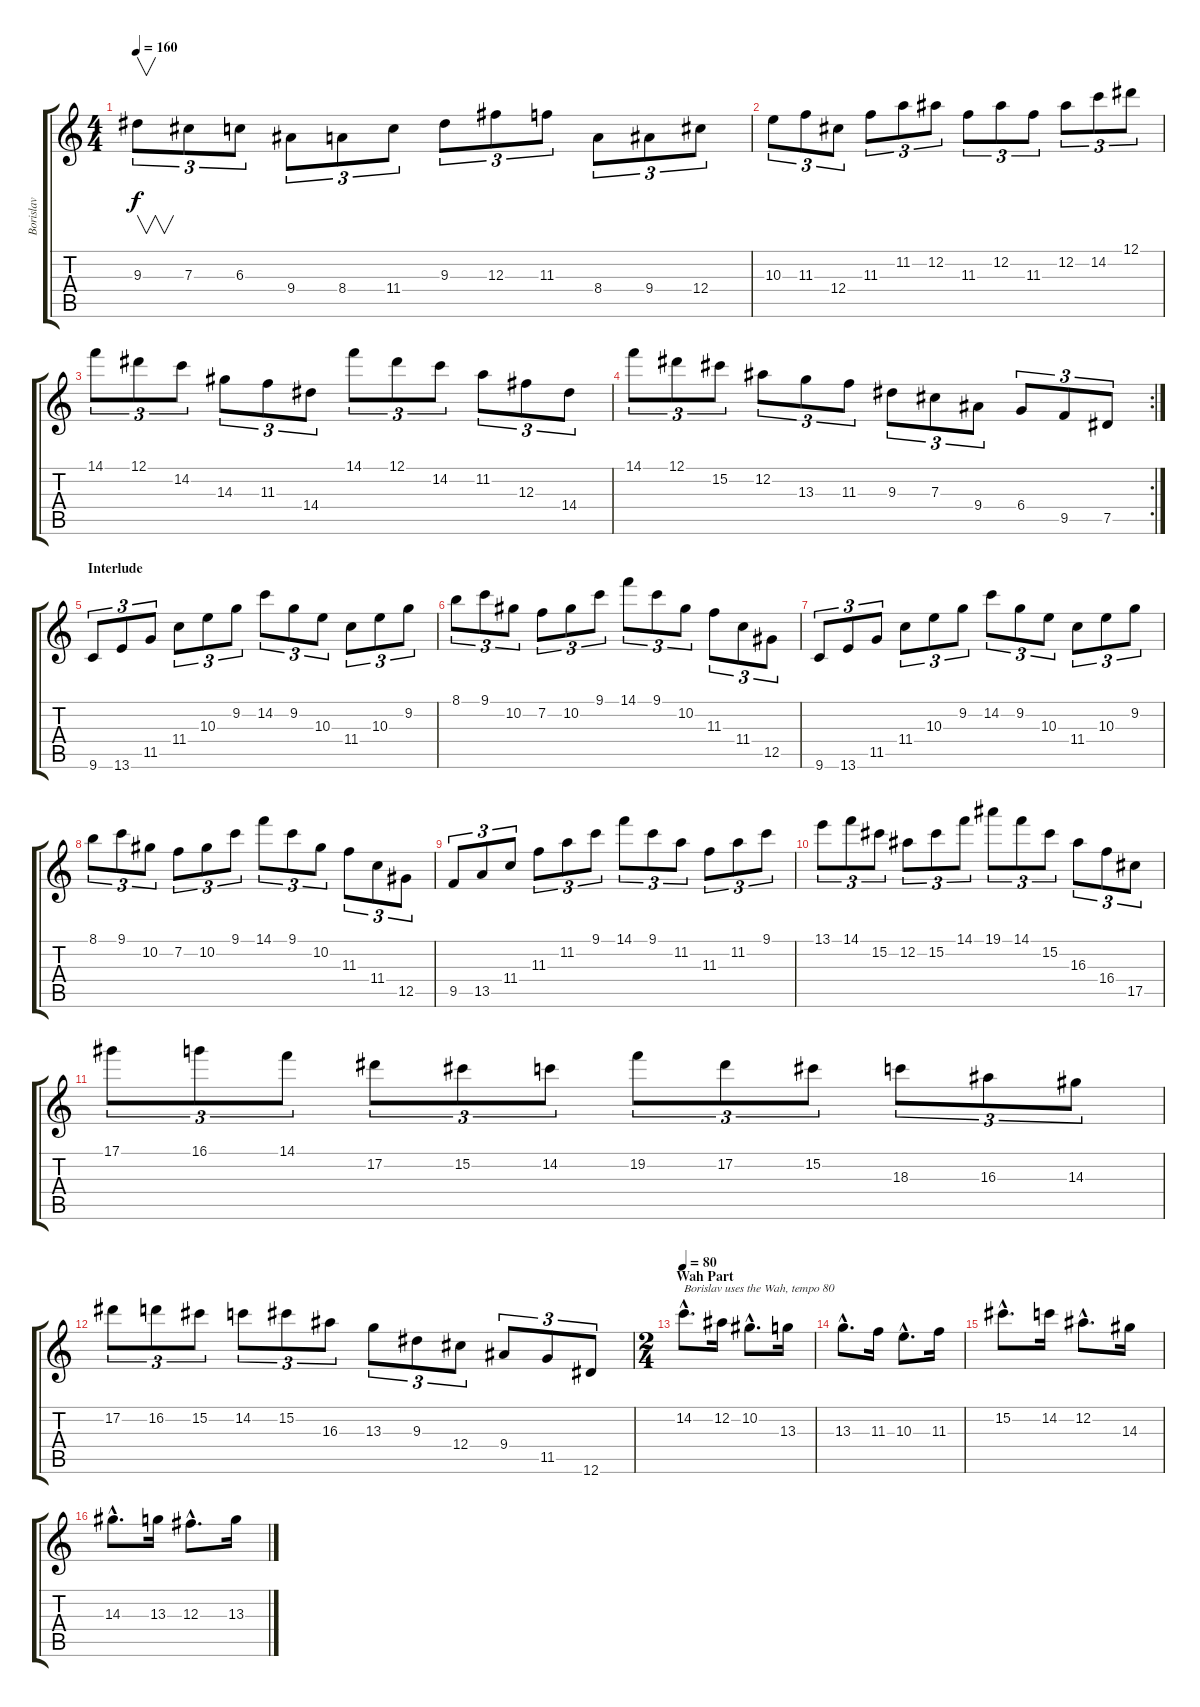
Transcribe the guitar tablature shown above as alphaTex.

\track ("Borislav" "Borislav") {instrument distortionguitar}
\staff {score tabs}
\tuning (Eb4 Bb3 Gb3 Db3 Ab2 Eb2) {hide}
\ts (4 4)
\tempo 160
\clef g2
\ks c
9.3.8{v tu (3 2) dy f} 7.3.8{tu (3 2)} 6.3.8{tu (3 2)} 9.4.8{tu (3 2)} 8.4.8{tu (3 2)} 11.4.8{tu (3 2)} 9.3.8{tu (3 2)} 12.3.8{tu (3 2)} 11.3.8{tu (3 2)} 8.4.8{tu (3 2)} 9.4.8{tu (3 2)} 12.4.8{tu (3 2)} |
10.3.8{tu (3 2)} 11.3.8{tu (3 2)} 12.4.8{tu (3 2)} 11.3.8{tu (3 2)} 11.2.8{tu (3 2)} 12.2.8{tu (3 2)} 11.3.8{tu (3 2)} 12.2.8{tu (3 2)} 11.3.8{tu (3 2)} 12.2.8{tu (3 2)} 14.2.8{tu (3 2)} 12.1.8{tu (3 2)} |
14.1.8{tu (3 2)} 12.1.8{tu (3 2)} 14.2.8{tu (3 2)} 14.3.8{tu (3 2)} 11.3.8{tu (3 2)} 14.4.8{tu (3 2)} 14.1.8{tu (3 2)} 12.1.8{tu (3 2)} 14.2.8{tu (3 2)} 11.2.8{tu (3 2)} 12.3.8{tu (3 2)} 14.4.8{tu (3 2)} |
\rc 2
14.1.8{tu (3 2)} 12.1.8{tu (3 2)} 15.2.8{tu (3 2)} 12.2.8{tu (3 2)} 13.3.8{tu (3 2)} 11.3.8{tu (3 2)} 9.3.8{tu (3 2)} 7.3.8{tu (3 2)} 9.4.8{tu (3 2)} 6.4.8{tu (3 2)} 9.5.8{tu (3 2)} 7.5.8{tu (3 2)} |
\section ("" "Interlude")
9.6.8{tu (3 2)} 13.6.8{tu (3 2)} 11.5.8{tu (3 2)} 11.4.8{tu (3 2)} 10.3.8{tu (3 2)} 9.2.8{tu (3 2)} 14.2.8{tu (3 2)} 9.2.8{tu (3 2)} 10.3.8{tu (3 2)} 11.4.8{tu (3 2)} 10.3.8{tu (3 2)} 9.2.8{tu (3 2)} |
8.1.8{tu (3 2)} 9.1.8{tu (3 2)} 10.2.8{tu (3 2)} 7.2.8{tu (3 2)} 10.2.8{tu (3 2)} 9.1.8{tu (3 2)} 14.1.8{tu (3 2)} 9.1.8{tu (3 2)} 10.2.8{tu (3 2)} 11.3.8{tu (3 2)} 11.4.8{tu (3 2)} 12.5.8{tu (3 2)} |
9.6.8{tu (3 2)} 13.6.8{tu (3 2)} 11.5.8{tu (3 2)} 11.4.8{tu (3 2)} 10.3.8{tu (3 2)} 9.2.8{tu (3 2)} 14.2.8{tu (3 2)} 9.2.8{tu (3 2)} 10.3.8{tu (3 2)} 11.4.8{tu (3 2)} 10.3.8{tu (3 2)} 9.2.8{tu (3 2)} |
8.1.8{tu (3 2)} 9.1.8{tu (3 2)} 10.2.8{tu (3 2)} 7.2.8{tu (3 2)} 10.2.8{tu (3 2)} 9.1.8{tu (3 2)} 14.1.8{tu (3 2)} 9.1.8{tu (3 2)} 10.2.8{tu (3 2)} 11.3.8{tu (3 2)} 11.4.8{tu (3 2)} 12.5.8{tu (3 2)} |
9.5.8{tu (3 2)} 13.5.8{tu (3 2)} 11.4.8{tu (3 2)} 11.3.8{tu (3 2)} 11.2.8{tu (3 2)} 9.1.8{tu (3 2)} 14.1.8{tu (3 2)} 9.1.8{tu (3 2)} 11.2.8{tu (3 2)} 11.3.8{tu (3 2)} 11.2.8{tu (3 2)} 9.1.8{tu (3 2)} |
13.1.8{tu (3 2)} 14.1.8{tu (3 2)} 15.2.8{tu (3 2)} 12.2.8{tu (3 2)} 15.2.8{tu (3 2)} 14.1.8{tu (3 2)} 19.1.8{tu (3 2)} 14.1.8{tu (3 2)} 15.2.8{tu (3 2)} 16.3.8{tu (3 2)} 16.4.8{tu (3 2)} 17.5.8{tu (3 2)} |
17.1.8{tu (3 2)} 16.1.8{tu (3 2)} 14.1.8{tu (3 2)} 17.2.8{tu (3 2)} 15.2.8{tu (3 2)} 14.2.8{tu (3 2)} 19.2.8{tu (3 2)} 17.2.8{tu (3 2)} 15.2.8{tu (3 2)} 18.3.8{tu (3 2)} 16.3.8{tu (3 2)} 14.3.8{tu (3 2)} |
17.2.8{tu (3 2)} 16.2.8{tu (3 2)} 15.2.8{tu (3 2)} 14.2.8{tu (3 2)} 15.2.8{tu (3 2)} 16.3.8{tu (3 2)} 13.3.8{tu (3 2)} 9.3.8{tu (3 2)} 12.4.8{tu (3 2)} 9.4.8{tu (3 2)} 11.5.8{tu (3 2)} 12.6.8{tu (3 2)} |
\ts (2 4)
\section ("" "Wah Part")
\tempo 80
14.2{hac}.8{d txt "Borislav uses the Wah, tempo 80"} 12.2.16 10.2{hac}.8{d} 13.3.16 |
13.3{hac}.8{d} 11.3.16 10.3{hac}.8{d} 11.3.16 |
15.2{hac}.8{d} 14.2.16 12.2{hac}.8{d} 14.3.16 |
14.3{hac}.8{d} 13.3.16 12.3{hac}.8{d} 13.3.16
